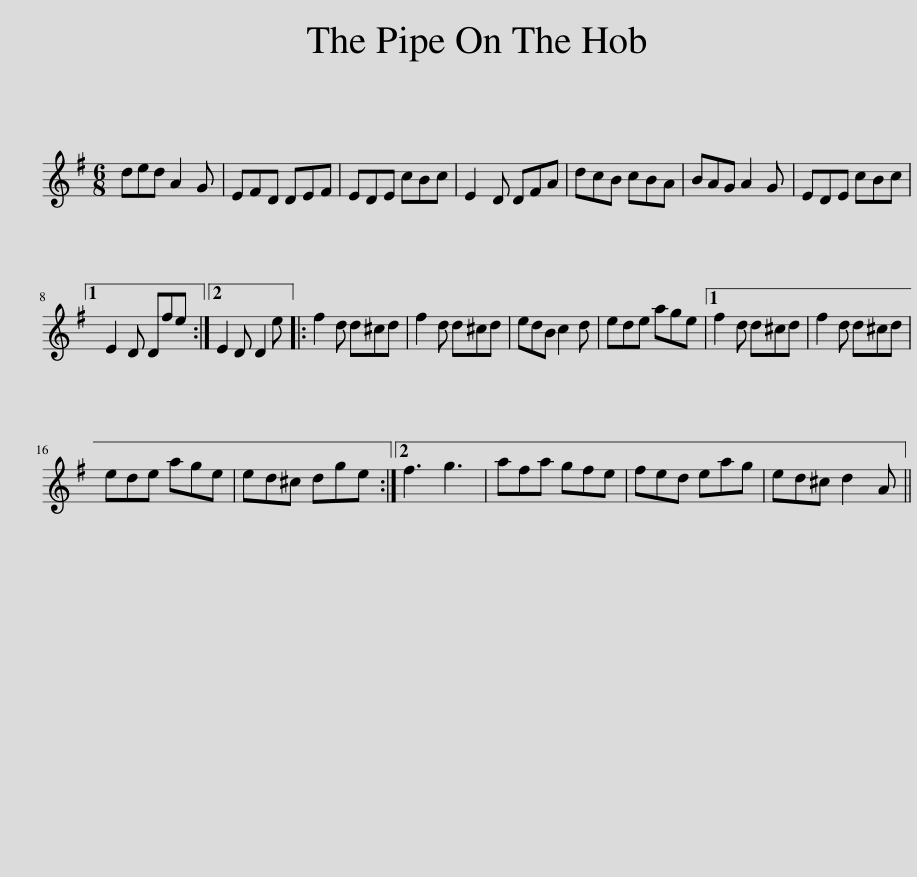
X:1
L:1/8
M:6/8
I:linebreak $
K:G
V:1 treble
V:1
 ded A2 G | EFD DEF | EDE cBc | E2 D DFA | dcB cBA | %5
 BAG A2 G | EDE cBc |1$ E2 D Dfe :|2 E2 D D2 e |: f2 d d^cd | %10
 f2 d d^cd | edB c2 d | ede age |1 f2 d d^cd | f2 d d^cd |$ %15
 ede age | ed^c dge :|2 f3 g3 | afa gfe | fed eag | %20
 ed^c d2 A || %21
